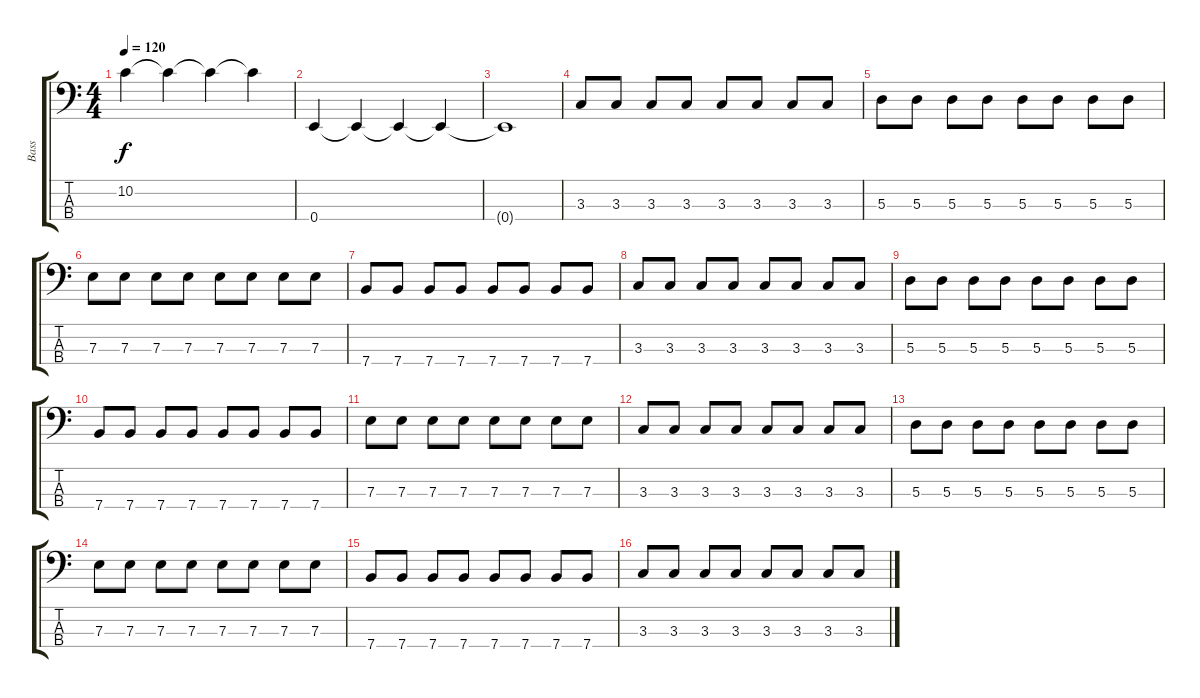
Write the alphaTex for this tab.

\track ("Bass" "Bass") {instrument electricbasspick}
\staff {score tabs}
\tuning (G2 D2 A1 E1) {hide}
\ts (4 4)
\tempo 120
\clef f4
\ks c
10.2.4{dy f} 10.2{t}.4 10.2{t}.4 10.2{t}.4 |
0.4.4 0.4{t}.4 0.4{t}.4 0.4{t}.4 |
0.4{t}.1 |
3.3.8 3.3.8 3.3.8 3.3.8 3.3.8 3.3.8 3.3.8 3.3.8 |
5.3.8 5.3.8 5.3.8 5.3.8 5.3.8 5.3.8 5.3.8 5.3.8 |
7.3.8 7.3.8 7.3.8 7.3.8 7.3.8 7.3.8 7.3.8 7.3.8 |
7.4.8 7.4.8 7.4.8 7.4.8 7.4.8 7.4.8 7.4.8 7.4.8 |
3.3.8 3.3.8 3.3.8 3.3.8 3.3.8 3.3.8 3.3.8 3.3.8 |
5.3.8 5.3.8 5.3.8 5.3.8 5.3.8 5.3.8 5.3.8 5.3.8 |
7.4.8 7.4.8 7.4.8 7.4.8 7.4.8 7.4.8 7.4.8 7.4.8 |
7.3.8 7.3.8 7.3.8 7.3.8 7.3.8 7.3.8 7.3.8 7.3.8 |
3.3.8 3.3.8 3.3.8 3.3.8 3.3.8 3.3.8 3.3.8 3.3.8 |
5.3.8 5.3.8 5.3.8 5.3.8 5.3.8 5.3.8 5.3.8 5.3.8 |
7.3.8 7.3.8 7.3.8 7.3.8 7.3.8 7.3.8 7.3.8 7.3.8 |
7.4.8 7.4.8 7.4.8 7.4.8 7.4.8 7.4.8 7.4.8 7.4.8 |
3.3.8 3.3.8 3.3.8 3.3.8 3.3.8 3.3.8 3.3.8 3.3.8
